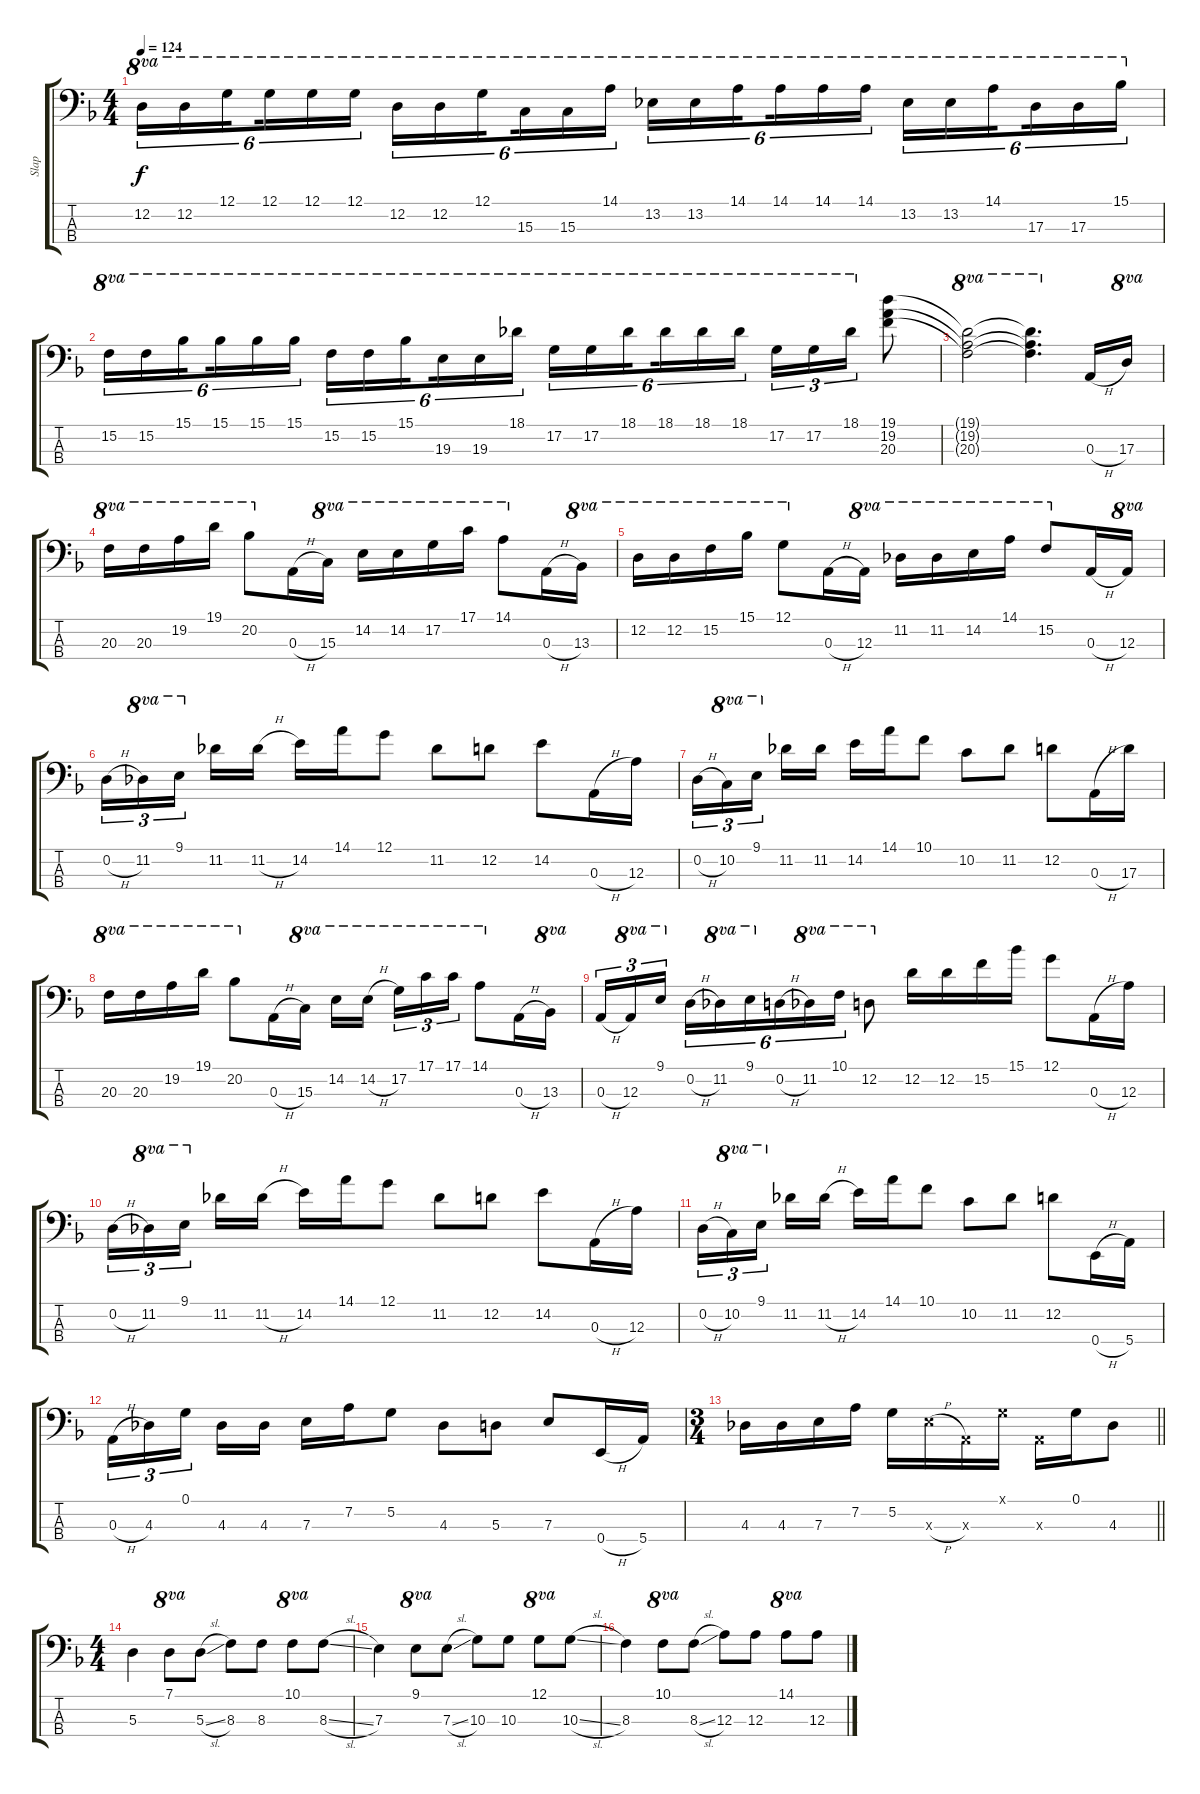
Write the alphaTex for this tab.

\track ("Slap" "Slap") {instrument slapbass1}
\staff {score tabs}
\tuning (G2 D2 A1 E1) {hide}
\ts (4 4)
\tempo 124
\clef f4
\ks f
12.2.16{tu (6 4) ot 8va dy f} 12.2.16{tu (6 4) ot 8va} 12.1.16{tu (6 4) ot 8va beam splitsecondary} 12.1.16{tu (6 4) ot 8va} 12.1.16{tu (6 4) ot 8va} 12.1.16{tu (6 4) ot 8va} 12.2.16{tu (6 4) ot 8va} 12.2.16{tu (6 4) ot 8va} 12.1.16{tu (6 4) ot 8va beam splitsecondary} 15.3.16{tu (6 4) ot 8va} 15.3.16{tu (6 4) ot 8va} 14.1.16{tu (6 4) ot 8va} 13.2.16{tu (6 4) ot 8va} 13.2.16{tu (6 4) ot 8va} 14.1.16{tu (6 4) ot 8va beam splitsecondary} 14.1.16{tu (6 4) ot 8va} 14.1.16{tu (6 4) ot 8va} 14.1.16{tu (6 4) ot 8va} 13.2.16{tu (6 4) ot 8va} 13.2.16{tu (6 4) ot 8va} 14.1.16{tu (6 4) ot 8va beam splitsecondary} 17.3.16{tu (6 4) ot 8va} 17.3.16{tu (6 4) ot 8va} 15.1.16{tu (6 4) ot 8va} |
15.2.16{tu (6 4) ot 8va} 15.2.16{tu (6 4) ot 8va} 15.1.16{tu (6 4) ot 8va beam splitsecondary} 15.1.16{tu (6 4) ot 8va} 15.1.16{tu (6 4) ot 8va} 15.1.16{tu (6 4) ot 8va} 15.2.16{tu (6 4) ot 8va} 15.2.16{tu (6 4) ot 8va} 15.1.16{tu (6 4) ot 8va beam splitsecondary} 19.3.16{tu (6 4) ot 8va} 19.3.16{tu (6 4) ot 8va} 18.1.16{tu (6 4) ot 8va} 17.2.16{tu (6 4) ot 8va} 17.2.16{tu (6 4) ot 8va} 18.1.16{tu (6 4) ot 8va beam splitsecondary} 18.1.16{tu (6 4) ot 8va} 18.1.16{tu (6 4) ot 8va} 18.1.16{tu (6 4) ot 8va} 17.2.16{tu (3 2) ot 8va} 17.2.16{tu (3 2) ot 8va} 18.1.16{tu (3 2) ot 8va} (19.1 19.2 20.3).8{instrument electricbassfinger} |
(19.1{t} 19.2{t} 20.3{t}).2{ot 8va} (19.1{t} 19.2{t} 20.3{t}).4{d ot 8va} 0.3{h}.16 17.3.16{ot 8va} |
20.3.16{ot 8va} 20.3.16{ot 8va} 19.2.16{ot 8va} 19.1.16{ot 8va} 20.2.8{ot 8va} 0.3{h}.16 15.3.16{ot 8va} 14.2.16{ot 8va} 14.2.16{ot 8va} 17.2.16{ot 8va} 17.1.16{ot 8va} 14.1.8{ot 8va} 0.3{h}.16 13.3.16{ot 8va} |
12.2.16{ot 8va} 12.2.16{ot 8va} 15.2.16{ot 8va} 15.1.16{ot 8va} 12.1.8{ot 8va} 0.3{h}.16 12.3.16{ot 8va} 11.2.16{ot 8va} 11.2.16{ot 8va} 14.2.16{ot 8va} 14.1.16{ot 8va} 15.2.8{ot 8va} 0.3{h}.16 12.3.16{ot 8va} |
0.2{h}.16{tu (3 2)} 11.2.16{tu (3 2) ot 8va} 9.1.16{tu (3 2) ot 8va beam splitsecondary} 11.2.16 11.2{h}.16 14.2.16 14.1.16 12.1.8 11.2.8 12.2.8 14.2.8 0.3{h}.16 12.3.16 |
0.2{h}.16{tu (3 2)} 10.2.16{tu (3 2) ot 8va} 9.1.16{tu (3 2) ot 8va beam splitsecondary} 11.2.16 11.2.16 14.2.16 14.1.16 10.1.8 10.2.8 11.2.8 12.2.8 0.3{h}.16 17.3.16 |
20.3.16{ot 8va} 20.3.16{ot 8va} 19.2.16{ot 8va} 19.1.16{ot 8va} 20.2.8{ot 8va} 0.3{h}.16 15.3.16{ot 8va} 14.2.16{ot 8va} 14.2{h}.16{ot 8va beam splitsecondary} 17.2.16{tu (3 2) ot 8va} 17.1.16{tu (3 2) ot 8va} 17.1.16{tu (3 2) ot 8va} 14.1.8{ot 8va} 0.3{h}.16 13.3.16{ot 8va} |
0.3{h}.16{tu (3 2)} 12.3.16{tu (3 2) ot 8va} 9.1.16{tu (3 2) ot 8va beam splitsecondary} 0.2{h}.16{tu (6 4)} 11.2.16{tu (6 4) ot 8va} 9.1.16{tu (6 4) ot 8va} 0.2{h}.16{tu (6 4)} 11.2.16{tu (6 4) ot 8va} 10.1.16{tu (6 4) ot 8va} 12.2.8{ot 8va} 12.2.16 12.2.16 15.2.16 15.1.16 12.1.8 0.3{h}.16 12.3.16 |
0.2{h}.16{tu (3 2)} 11.2.16{tu (3 2) ot 8va} 9.1.16{tu (3 2) ot 8va beam splitsecondary} 11.2.16 11.2{h}.16 14.2.16 14.1.16 12.1.8 11.2.8 12.2.8 14.2.8 0.3{h}.16 12.3.16 |
0.2{h}.16{tu (3 2)} 10.2.16{tu (3 2) ot 8va} 9.1.16{tu (3 2) ot 8va beam splitsecondary} 11.2.16 11.2{h}.16 14.2.16 14.1.16 10.1.8 10.2.8 11.2.8 12.2.8 0.4{h}.16 5.4.16 |
0.3{h}.16{tu (3 2)} 4.3.16{tu (3 2)} 0.1.16{tu (3 2) beam splitsecondary} 4.3.16 4.3.16 7.3.16 7.2.16 5.2.8 4.3.8 5.3.8 7.3.8 0.4{h}.16 5.4.16 |
\ts (3 4)
\barLineRight lightlight
4.3.16 4.3.16 7.3.16 7.2.16 5.2.16 7.3{h x}.16 0.3{x}.16 0.1{x}.16 0.3{x}.16 0.1.16 4.3.8 |
\ts (4 4)
5.3.4 7.1.8{ot 8va} 5.3{sl}.8 8.3.8 8.3.8 10.1.8{ot 8va} 8.3{sl}.8 |
7.3.4 9.1.8{ot 8va} 7.3{sl}.8 10.3.8 10.3.8 12.1.8{ot 8va} 10.3{sl}.8 |
8.3.4 10.1.8{ot 8va} 8.3{sl}.8 12.3.8 12.3.8 14.1.8{ot 8va} 12.3{h}.8
